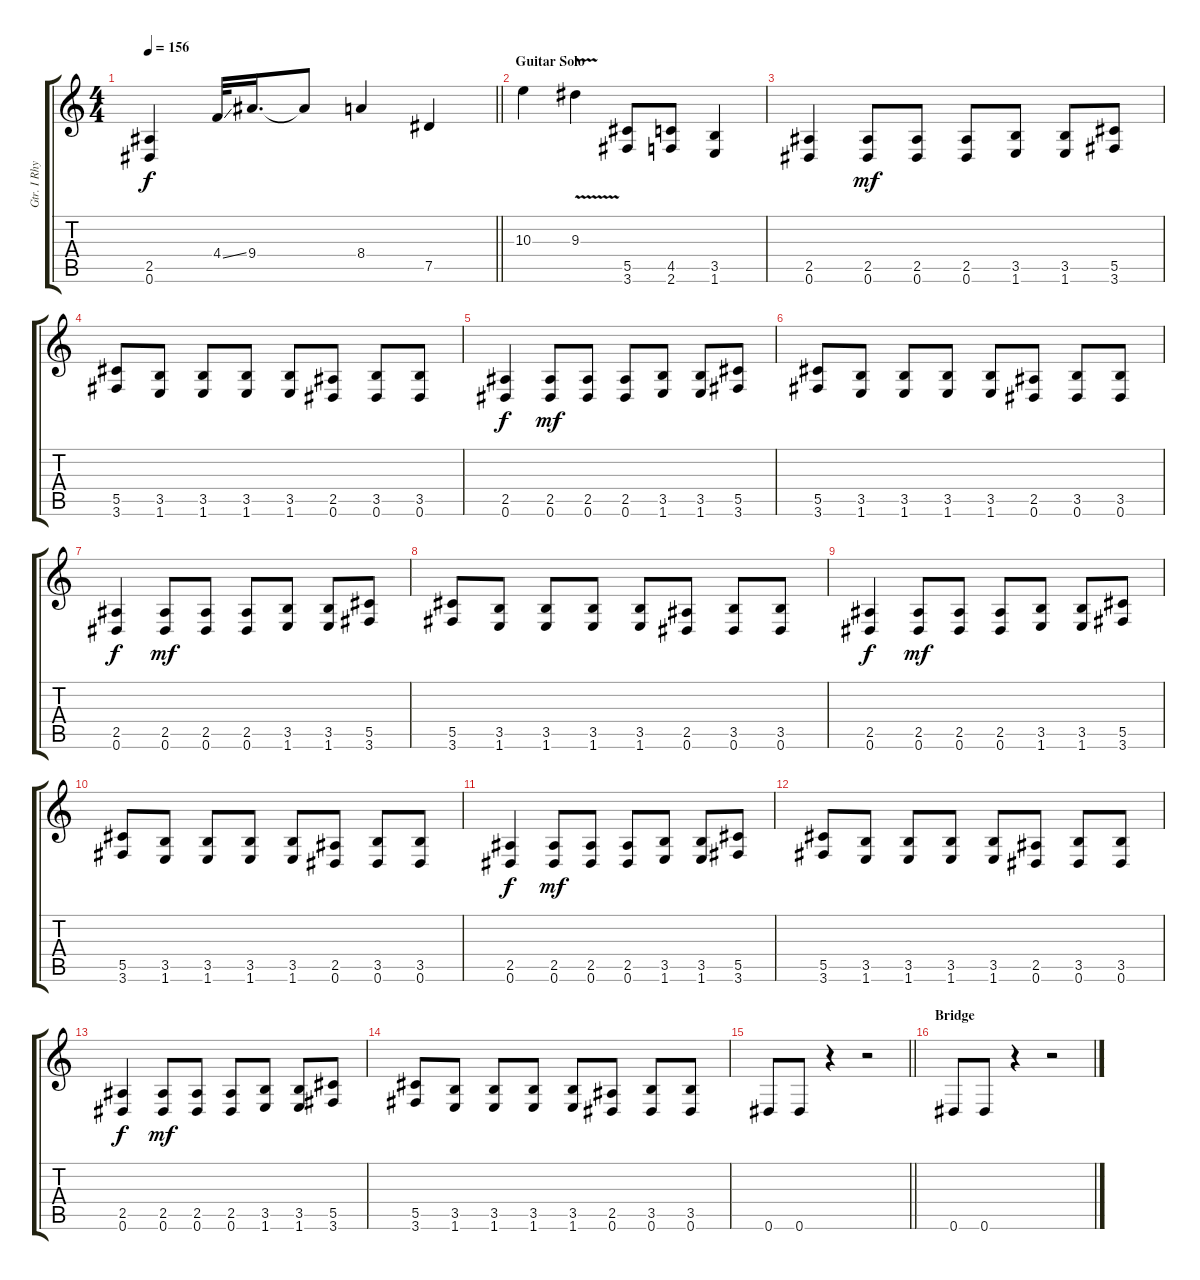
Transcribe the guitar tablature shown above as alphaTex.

\track ("Gtr. I Rhytm" "Gtr. I Rhy") {instrument overdrivenguitar}
\staff {score tabs}
\tuning (Eb4 Bb3 Gb3 Db3 Ab2 Eb2) {hide}
\ts (4 4)
\tempo 156
\clef g2
\barLineRight lightlight
\ks c
(2.5 0.6).4{dy f} 4.4{ss}.32 9.4.16{d} 9.4{t}.8 8.4.4 7.5.4 |
\section ("" "Guitar Solo")
10.3.4 9.3{v}.4 (5.5 3.6).8 (4.5 2.6).8 (3.5 1.6).4 |
(2.5 0.6).4 (2.5 0.6).8{dy mf} (2.5 0.6).8 (2.5 0.6).8 (3.5 1.6).8 (3.5 1.6).8 (5.5 3.6).8 |
(5.5 3.6).8 (3.5 1.6).8 (3.5 1.6).8 (3.5 1.6).8 (3.5 1.6).8 (2.5 0.6).8 (3.5 0.6).8 (3.5 0.6).8 |
(2.5 0.6).4{dy f} (2.5 0.6).8{dy mf} (2.5 0.6).8 (2.5 0.6).8 (3.5 1.6).8 (3.5 1.6).8 (5.5 3.6).8 |
(5.5 3.6).8 (3.5 1.6).8 (3.5 1.6).8 (3.5 1.6).8 (3.5 1.6).8 (2.5 0.6).8 (3.5 0.6).8 (3.5 0.6).8 |
(2.5 0.6).4{dy f} (2.5 0.6).8{dy mf} (2.5 0.6).8 (2.5 0.6).8 (3.5 1.6).8 (3.5 1.6).8 (5.5 3.6).8 |
(5.5 3.6).8 (3.5 1.6).8 (3.5 1.6).8 (3.5 1.6).8 (3.5 1.6).8 (2.5 0.6).8 (3.5 0.6).8 (3.5 0.6).8 |
(2.5 0.6).4{dy f} (2.5 0.6).8{dy mf} (2.5 0.6).8 (2.5 0.6).8 (3.5 1.6).8 (3.5 1.6).8 (5.5 3.6).8 |
(5.5 3.6).8 (3.5 1.6).8 (3.5 1.6).8 (3.5 1.6).8 (3.5 1.6).8 (2.5 0.6).8 (3.5 0.6).8 (3.5 0.6).8 |
(2.5 0.6).4{dy f} (2.5 0.6).8{dy mf} (2.5 0.6).8 (2.5 0.6).8 (3.5 1.6).8 (3.5 1.6).8 (5.5 3.6).8 |
(5.5 3.6).8 (3.5 1.6).8 (3.5 1.6).8 (3.5 1.6).8 (3.5 1.6).8 (2.5 0.6).8 (3.5 0.6).8 (3.5 0.6).8 |
(2.5 0.6).4{dy f} (2.5 0.6).8{dy mf} (2.5 0.6).8 (2.5 0.6).8 (3.5 1.6).8 (3.5 1.6).8 (5.5 3.6).8 |
(5.5 3.6).8 (3.5 1.6).8 (3.5 1.6).8 (3.5 1.6).8 (3.5 1.6).8 (2.5 0.6).8 (3.5 0.6).8 (3.5 0.6).8 |
\barLineRight lightlight
0.6.8 0.6.8 r.4 r.2 |
\section ("" "Bridge")
0.6.8 0.6.8 r.4 r.2
